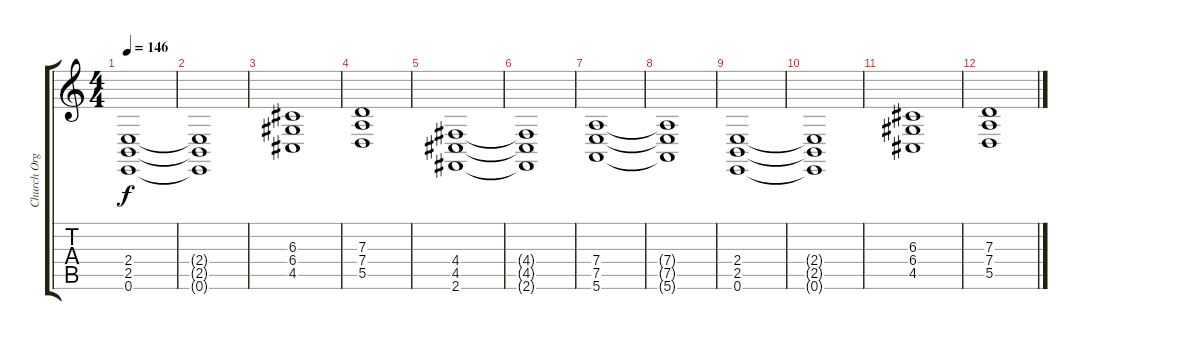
\track ("Church Organ (Chorus)" "Church Org") {instrument churchorgan}
\staff {score tabs}
\tuning (E4 B3 G3 D3 A2 E2) {hide}
\ts (4 4)
\tempo 146
\clef g2
\ks c
(2.4 2.5 0.6).1{dy f} |
(2.4{t} 2.5{t} 0.6{t}).1 |
(6.3 6.4 4.5).1 |
(7.3 7.4 5.5).1 |
(4.4 4.5 2.6).1 |
(4.4{t} 4.5{t} 2.6{t}).1 |
(7.4 7.5 5.6).1 |
(7.4{t} 7.5{t} 5.6{t}).1 |
(2.4 2.5 0.6).1 |
(2.4{t} 2.5{t} 0.6{t}).1 |
(6.3 6.4 4.5).1 |
(7.3 7.4 5.5).1
